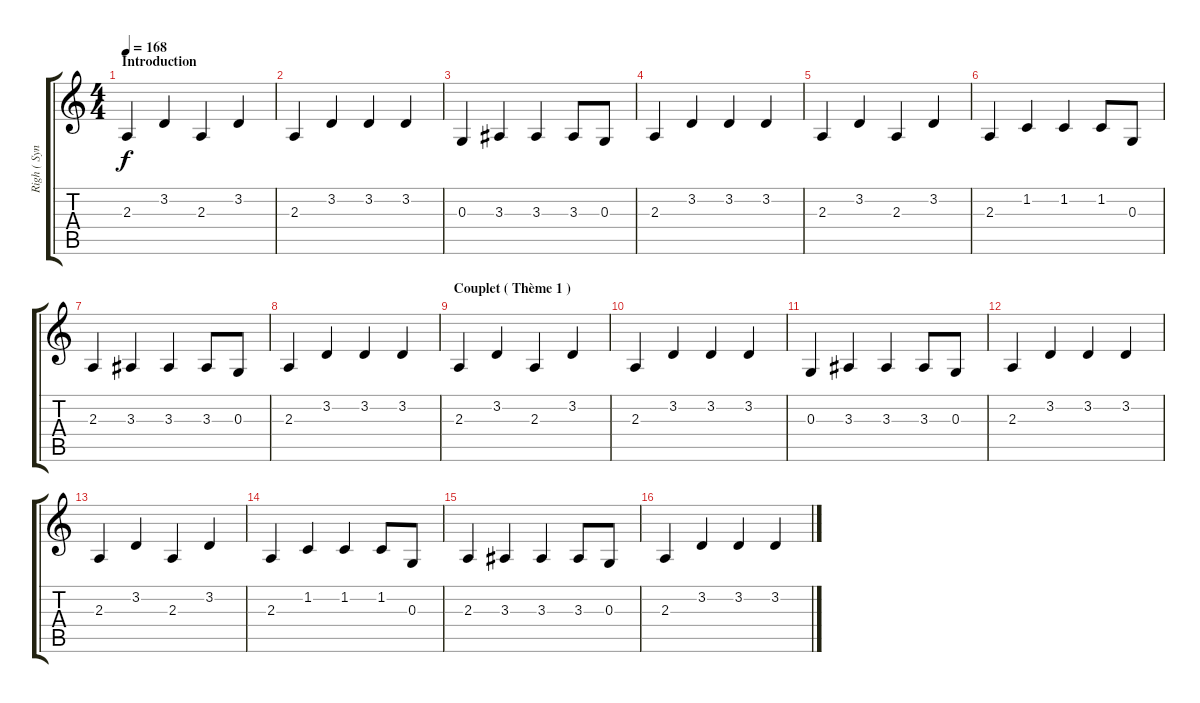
\track ("Righ ( Synthétiseur 2 )" "Righ ( Syn") {instrument fx4atmosphere}
\staff {score tabs}
\tuning (E4 B3 G3 D3 A2 E2) {hide}
\ts (4 4)
\section ("" "Introduction")
\tempo 168
\clef g2
\ks c
2.3.4{dy f instrument fx4atmosphere} 3.2.4 2.3.4 3.2.4 |
2.3.4 3.2.4 3.2.4 3.2.4 |
0.3.4 3.3.4 3.3.4 3.3.8 0.3.8 |
2.3.4 3.2.4 3.2.4 3.2.4 |
2.3.4 3.2.4 2.3.4 3.2.4 |
2.3.4 1.2.4 1.2.4 1.2.8 0.3.8 |
2.3.4 3.3.4 3.3.4 3.3.8 0.3.8 |
2.3.4 3.2.4 3.2.4 3.2.4 |
\section ("" "Couplet ( Thème 1 )")
2.3.4 3.2.4 2.3.4 3.2.4 |
2.3.4 3.2.4 3.2.4 3.2.4 |
0.3.4 3.3.4 3.3.4 3.3.8 0.3.8 |
2.3.4 3.2.4 3.2.4 3.2.4 |
2.3.4 3.2.4 2.3.4 3.2.4 |
2.3.4 1.2.4 1.2.4 1.2.8 0.3.8 |
2.3.4 3.3.4 3.3.4 3.3.8 0.3.8 |
2.3.4 3.2.4 3.2.4 3.2.4
